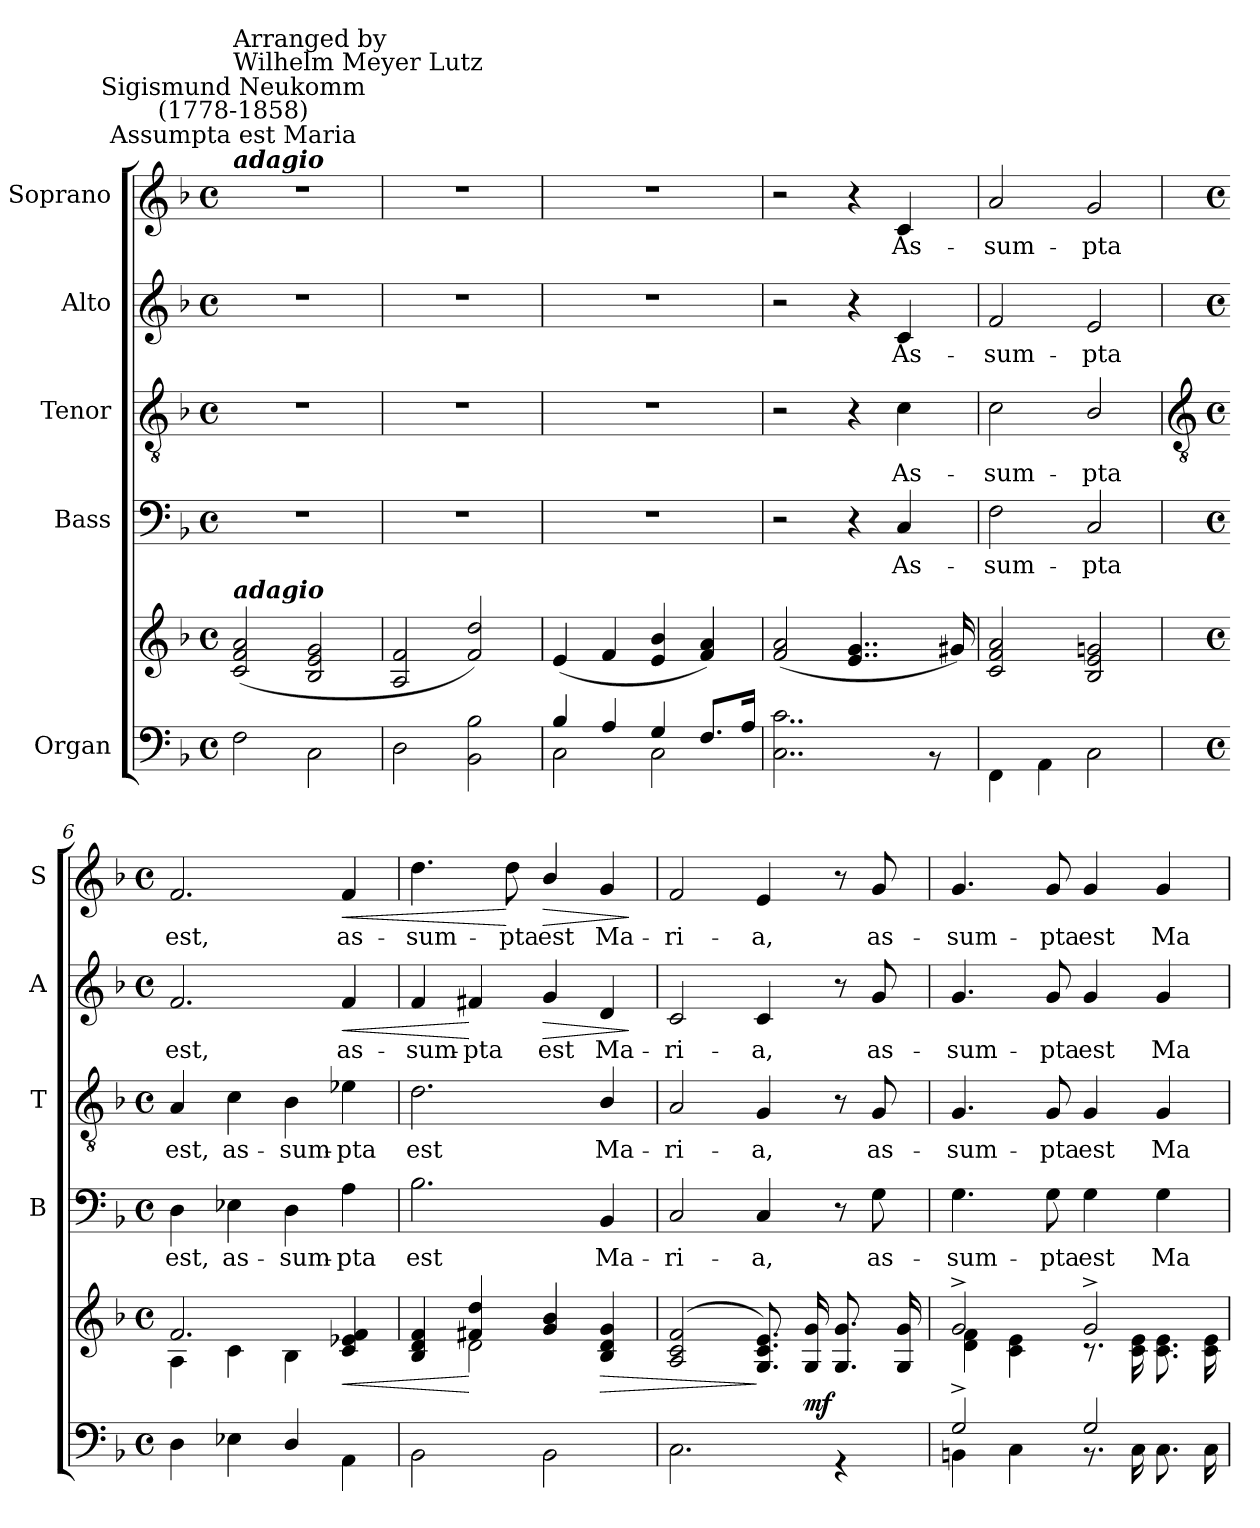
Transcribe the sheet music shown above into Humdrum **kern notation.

**kern	**kern	**dynam	**kern	**text	**kern	**text	**kern	**text	**dynam	**kern	**text	**dynam
*part5	*part5	*part5	*part4	*part4	*part3	*part3	*part2	*part2	*part2	*part1	*part1	*part1
*staff6	*staff5	*staff5/6	*staff4	*staff4	*staff3	*staff3	*staff2	*staff2	*staff2	*staff1	*staff1	*staff1
*I"Organ	*	*	*I"Bass	*	*I"Tenor	*	*I"Alto	*	*	*I"Soprano	*	*
*	*	*	*I'B	*	*I'T	*	*I'A	*	*	*I'S	*	*
*clefF4	*clefG2	*	*clefF4	*	*clefGv2	*	*clefG2	*	*	*clefG2	*	*
*k[b-]	*k[b-]	*	*k[b-]	*	*k[b-]	*	*k[b-]	*	*	*k[b-]	*	*
*F:	*F:	*	*F:	*	*F:	*	*F:	*	*	*F:	*	*
*M4/4	*M4/4	*	*M4/4	*	*M4/4	*	*M4/4	*	*	*M4/4	*	*
*met(c)	*met(c)	*	*met(c)	*	*met(c)	*	*met(c)	*	*	*met(c)	*	*
=1	=1	=1	=1	=1	=1	=1	=1	=1	=1	=1	=1	=1
*^	*	*	*	*	*	*	*	*	*	*	*	*
!	!	!	!	!	!	!	!	!	!	!	!LO:TX:a:Bi:t=adagio	!	!
!	!	!	!	!	!	!	!	!	!	!	!LO:TX:a:cj:t=Assumpta est Maria	!	!
!	!	!	!	!	!	!	!	!	!	!	!LO:TX:a:cj:t=Sigismund Neukomm\n(1778-1858)	!	!
!	!	!	!	!	!	!	!	!	!	!	!LO:TX:a:t=Arranged by \nWilhelm Meyer Lutz	!	!
!	!	!LO:TX:a:Bi:t=adagio	!	!	!	!	!	!	!	!	!	!	!
1ryy	2F	(<2c 2f 2a	.	1r	.	1r	.	1r	.	.	1r	.	.
.	2C	2B- 2e 2g	.	.	.	.	.	.	.	.	.	.	.
=2	=2	=2	=2	=2	=2	=2	=2	=2	=2	=2	=2	=2	=2
2ryy	2D	2A 2f	.	1r	.	1r	.	1r	.	.	1r	.	.
2ryy	2BB- 2B-	2f 2dd)	.	.	.	.	.	.	.	.	.	.	.
=3	=3	=3	=3	=3	=3	=3	=3	=3	=3	=3	=3	=3	=3
4B-/	2C\	(<4e	.	1r	.	1r	.	1r	.	.	1r	.	.
4A/	.	4f	.	.	.	.	.	.	.	.	.	.	.
4G/	2C\	4e 4b-	.	.	.	.	.	.	.	.	.	.	.
8.F/L	.	4f 4a)	.	.	.	.	.	.	.	.	.	.	.
16A/J	.	.	.	.	.	.	.	.	.	.	.	.	.
=4	=4	=4	=4	=4	=4	=4	=4	=4	=4	=4	=4	=4	=4
1ryy	2..C 2..c	(<2f 2a	.	2r	.	2r	.	2r	.	.	2r	.	.
.	.	4..e 4..g	.	4r	.	4r	.	4r	.	.	4r	.	.
!	!	!	!	!	!LO:LY:b	!	!LO:LY:b	!	!LO:LY:b	!	!	!LO:LY:b	!
.	.	.	.	4C	As-	4c	As-	4c	As-	.	4c	As-	.
.	8r	.	.	.	.	.	.	.	.	.	.	.	.
.	.	16g#X)	.	.	.	.	.	.	.	.	.	.	.
=5	=5	=5	=5	=5	=5	=5	=5	=5	=5	=5	=5	=5	=5
!	!	!	!	!	!LO:LY:b	!	!LO:LY:b	!	!LO:LY:b	!	!	!LO:LY:b	!
1ryy	4FF	2c 2f 2a	.	2F	-sum-	2c	-sum-	2f	-sum-	.	2a	-sum-	.
.	4AA	.	.	.	.	.	.	.	.	.	.	.	.
!	!	!	!	!	!LO:LY:b	!	!LO:LY:b	!	!LO:LY:b	!	!	!LO:LY:b	!
.	2C	2B- 2e 2gn	.	2C	-pta	2B-/	-pta	2e	-pta	.	2g	-pta	.
!!LO:LB:g=z
=6	=6	=6	=6	=6	=6	=6	=6	=6	=6	=6	=6	=6	=6
*	*	*	*	*	*	*clefGv2	*	*	*	*	*	*	*
*M4/4	*	*M4/4	*	*M4/4	*	*M4/4	*	*M4/4	*	*	*M4/4	*	*
*met(c)	*	*met(c)	*	*met(c)	*	*met(c)	*	*met(c)	*	*	*met(c)	*	*
*	*	*^	*	*	*	*	*	*	*	*	*	*	*
!	!	!	!	!	!	!LO:LY:b	!	!LO:LY:b	!	!LO:LY:b	!	!	!LO:LY:b	!
1ryy	4D	2.f/	4A\	.	4D	est,	4A	est,	2.f	est,	.	2.f	est,	.
!	!	!	!	!	!	!LO:LY:b	!	!LO:LY:b	!	!	!	!	!	!
.	4E-X	.	4c\	.	4E-X	as-	4c	as-	.	.	.	.	.	.
!	!	!	!	!	!	!LO:LY:b	!	!LO:LY:b	!	!	!	!	!	!
.	4D/	.	4B-\	.	4D	-sum-	4B-	-sum-	.	.	.	.	.	.
!	!	!	!	!LO:HP:b	!	!LO:LY:b	!	!LO:LY:b	!	!LO:LY:b	!LO:HP:b	!	!LO:LY:b	!LO:HP:b
.	4AA	4c/ 4e-X/ 4f/	4ryy	<	4A	-pta	4e-X	-pta	4f	as-	<	4f	as-	<
=7	=7	=7	=7	=7	=7	=7	=7	=7	=7	=7	=7	=7	=7	=7
!	!	!	!	!	!	!LO:LY:b	!	!LO:LY:b	!	!LO:LY:b	!	!	!LO:LY:b	!
1ryy	2BB-	4B-/ 4d/ 4f/	4ryy	.	2.B-	est	2.d	est	4f	-sum-	.	4.dd	-sum-	.
!	!	!	!	!	!	!	!	!	!	!LO:LY:b	!	!	!	!
.	.	4f#X/ 4dd/	2d\	[	.	.	.	.	4f#X	-pta	[	.	.	.
!	!	!	!	!	!	!	!	!	!	!	!	!	!LO:LY:b	!
.	.	.	.	.	.	.	.	.	.	.	.	8dd	-pta	[
!	!	!	!	!	!	!	!	!	!	!LO:LY:b	!LO:HP:b	!	!LO:LY:b	!LO:HP:b
.	2BB-	4g/ 4b-/	.	.	.	.	.	.	4g	est	>	4b-/	est	>
!	!	!	!	!LO:HP:b	!	!LO:LY:b	!	!LO:LY:b	!	!LO:LY:b	!	!	!LO:LY:b	!
.	.	4B-/ 4d/ 4g/	4ryy	>	4BB-	Ma-	4B-/	Ma-	4d	Ma-	.	4g	Ma-	.
*v	*v	*	*	*	*	*	*	*	*	*	*	*	*	*
*	*v	*v	*	*	*	*	*	*	*	*	*	*	*
.	.	.	.	.	.	.	.	.	]	.	.	]
=8	=8	=8	=8	=8	=8	=8	=8	=8	=8	=8	=8	=8
*^	*^	*	*	*	*	*	*	*	*	*	*	*
!	!	!	!	!	!	!LO:LY:b	!	!LO:LY:b	!	!LO:LY:b	!	!	!LO:LY:b	!
1ryy	2.C	(<2A/ 2c/ 2f/	1ryy	.	2C	-ri-	2A	-ri-	2c	-ri-	.	2f	-ri-	.
!	!	!	!	!	!	!LO:LY:b	!	!LO:LY:b	!	!LO:LY:b	!	!	!LO:LY:b	!
.	.	8.G/ 8.c/ 8.e/L)	.	]	4C	-a,	4G	-a,	4c	-a,	.	4e	-a,	.
!	!	!	!	!LO:DY:b	!	!	!	!	!	!	!	!	!	!
.	.	16G/ 16g/L	.	mf	.	.	.	.	.	.	.	.	.	.
.	4r	8.G/ 8.g/	.	.	8r	.	8r	.	8r	.	.	8r	.	.
!	!	!	!	!	!	!LO:LY:b	!	!LO:LY:b	!	!LO:LY:b	!	!	!LO:LY:b	!
.	.	.	.	.	8G	as-	8G	as-	8g	as-	.	8g	as-	.
.	.	16G/ 16g/J	.	.	.	.	.	.	.	.	.	.	.	.
=9	=9	=9	=9	=9	=9	=9	=9	=9	=9	=9	=9	=9	=9	=9
!	!	!	!	!	!	!LO:LY:b	!	!LO:LY:b	!	!LO:LY:b	!	!	!LO:LY:b	!
2G^/	4BBn\	2g^/	4d\ 4f\	.	4.G	-sum-	4.G	-sum-	4.g	-sum-	.	4.g	-sum-	.
.	4C\	.	4c\ 4e\	.	.	.	.	.	.	.	.	.	.	.
!	!	!	!	!	!	!LO:LY:b	!	!LO:LY:b	!	!LO:LY:b	!	!	!LO:LY:b	!
.	.	.	.	.	8G	-pta	8G	-pta	8g	-pta	.	8g	-pta	.
!	!	!	!	!	!	!LO:LY:b	!	!LO:LY:b	!	!LO:LY:b	!	!	!LO:LY:b	!
2G/	8.r	2g^/	8.r	.	4G	est	4G	est	4g	est	.	4g	est	.
.	16C\LL	.	16c\ 16e\LL	.	.	.	.	.	.	.	.	.	.	.
!	!	!	!	!	!	!LO:LY:b	!	!LO:LY:b	!	!LO:LY:b	!	!	!LO:LY:b	!
.	8.C\	.	8.c\ 8.e\	.	4G	Ma-	4G	Ma-	4g	Ma-	.	4g	Ma-	.
.	16C\J	.	16c\ 16e\J	.	.	.	.	.	.	.	.	.	.	.
*v	*v	*	*	*	*	*	*	*	*	*	*	*	*	*
*	*v	*v	*	*	*	*	*	*	*	*	*	*	*
=	=	=	=	=	=	=	=	=	=	=	=	=
*-	*-	*-	*-	*-	*-	*-	*-	*-	*-	*-	*-	*-
